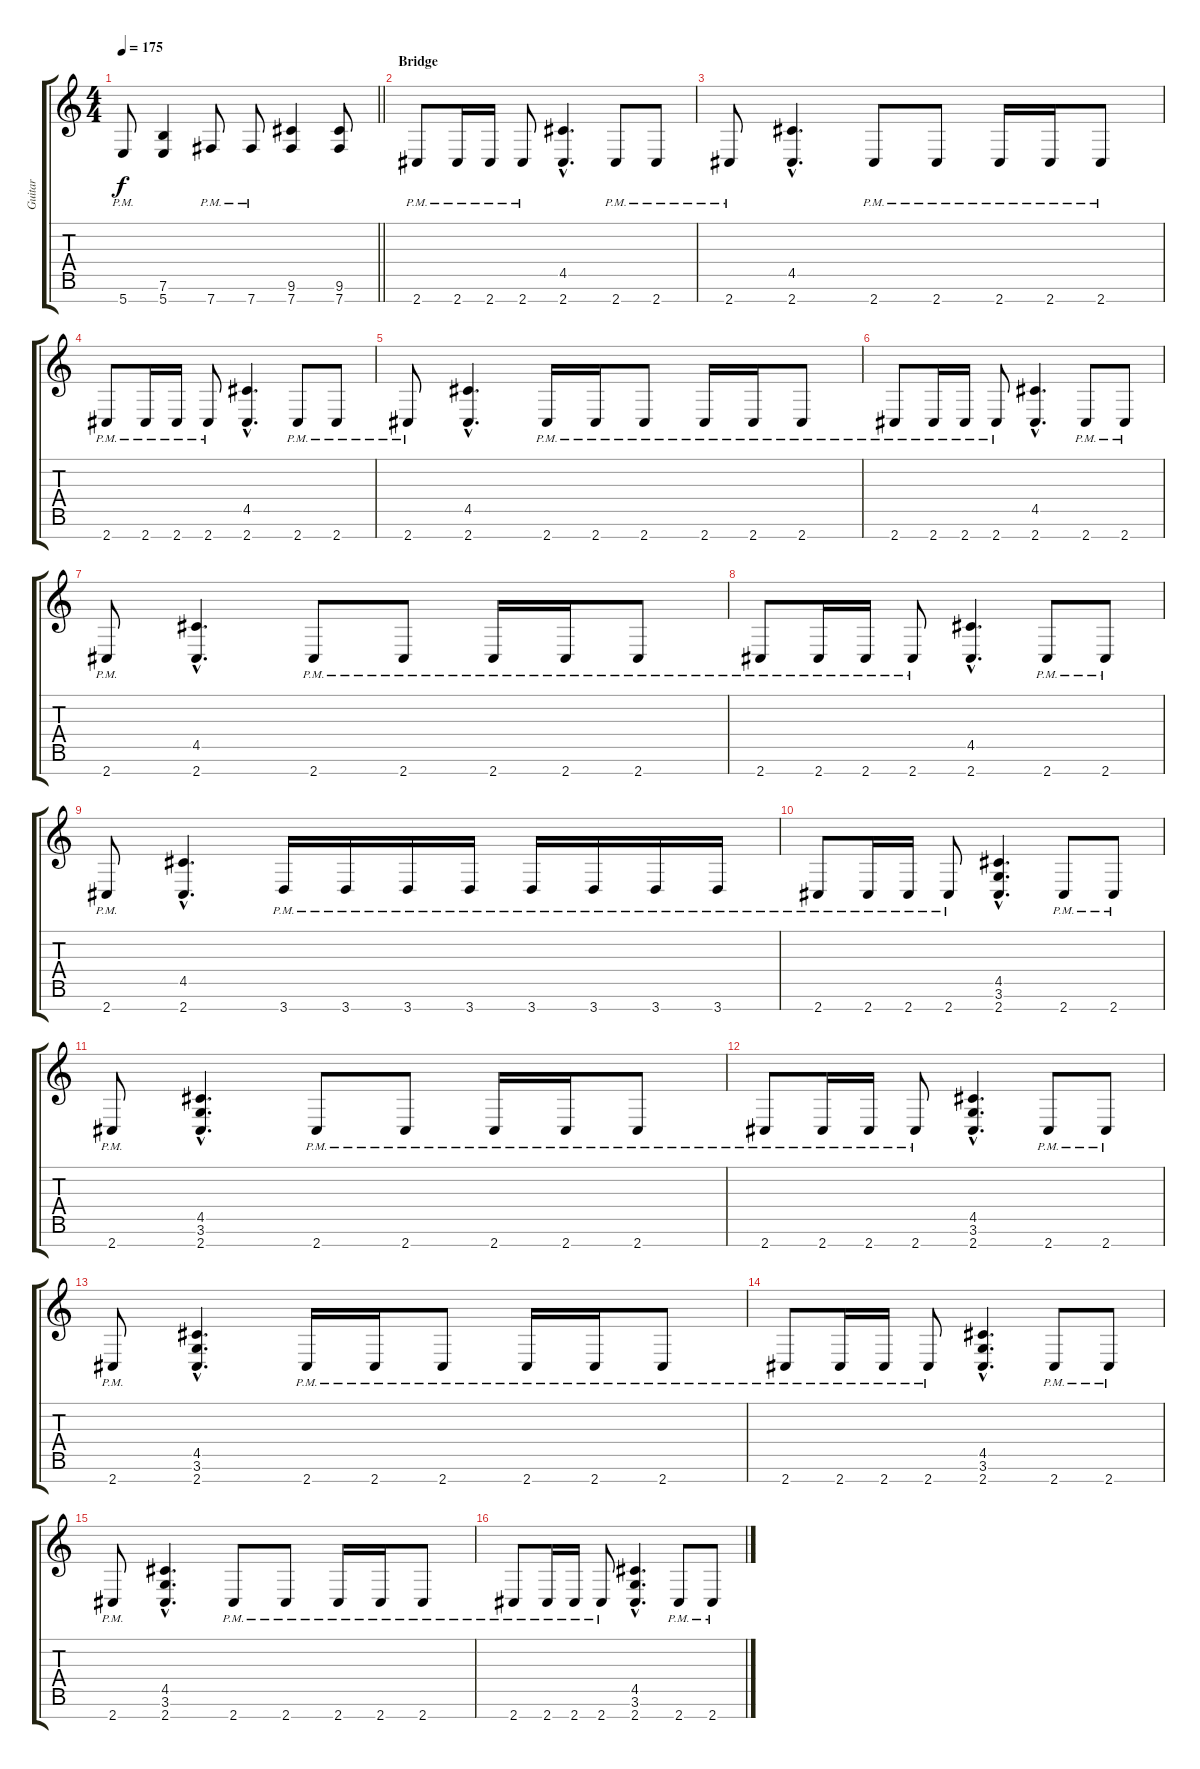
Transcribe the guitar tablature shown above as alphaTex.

\track ("Guitar" "Guitar") {instrument distortionguitar}
\staff {score tabs}
\tuning (E4 B3 G3 D3 A2 E2 B1) {hide}
\ts (4 4)
\tempo 175
\clef g2
\barLineRight lightlight
\ks c
5.7{pm}.8{dy f} (7.6 5.7).4 7.7{pm}.8 7.7{pm}.8 (9.6 7.7).4 (9.6 7.7).8 |
\section ("" "Bridge")
2.7{pm}.8 2.7{pm}.16 2.7{pm}.16 2.7{pm}.8 (4.5{hac} 2.7{hac}).4{d} 2.7{pm}.8 2.7{pm}.8 |
2.7{pm}.8 (4.5{hac} 2.7{hac}).4{d} 2.7{pm}.8 2.7{pm}.8 2.7{pm}.16 2.7{pm}.16 2.7{pm}.8 |
2.7{pm}.8 2.7{pm}.16 2.7{pm}.16 2.7{pm}.8 (4.5{hac} 2.7{hac}).4{d} 2.7{pm}.8 2.7{pm}.8 |
2.7{pm}.8 (4.5{hac} 2.7{hac}).4{d} 2.7{pm}.16 2.7{pm}.16 2.7{pm}.8 2.7{pm}.16 2.7{pm}.16 2.7{pm}.8 |
2.7{pm}.8 2.7{pm}.16 2.7{pm}.16 2.7{pm}.8 (4.5{hac} 2.7{hac}).4{d} 2.7{pm}.8 2.7{pm}.8 |
2.7{pm}.8 (4.5{hac} 2.7{hac}).4{d} 2.7{pm}.8 2.7{pm}.8 2.7{pm}.16 2.7{pm}.16 2.7{pm}.8 |
2.7{pm}.8 2.7{pm}.16 2.7{pm}.16 2.7{pm}.8 (4.5{hac} 2.7{hac}).4{d} 2.7{pm}.8 2.7{pm}.8 |
2.7{pm}.8 (4.5{hac} 2.7{hac}).4{d} 3.7{pm}.16 3.7{pm}.16 3.7{pm}.16 3.7{pm}.16 3.7{pm}.16 3.7{pm}.16 3.7{pm}.16 3.7{pm}.16 |
2.7{pm}.8 2.7{pm}.16 2.7{pm}.16 2.7{pm}.8 (4.5{hac} 3.6{hac} 2.7{hac}).4{d} 2.7{pm}.8 2.7{pm}.8 |
2.7{pm}.8 (4.5{hac} 3.6{hac} 2.7{hac}).4{d} 2.7{pm}.8 2.7{pm}.8 2.7{pm}.16 2.7{pm}.16 2.7{pm}.8 |
2.7{pm}.8 2.7{pm}.16 2.7{pm}.16 2.7{pm}.8 (4.5{hac} 3.6{hac} 2.7{hac}).4{d} 2.7{pm}.8 2.7{pm}.8 |
2.7{pm}.8 (4.5{hac} 3.6{hac} 2.7{hac}).4{d} 2.7{pm}.16 2.7{pm}.16 2.7{pm}.8 2.7{pm}.16 2.7{pm}.16 2.7{pm}.8 |
2.7{pm}.8 2.7{pm}.16 2.7{pm}.16 2.7{pm}.8 (4.5{hac} 3.6{hac} 2.7{hac}).4{d} 2.7{pm}.8 2.7{pm}.8 |
2.7{pm}.8 (4.5{hac} 3.6{hac} 2.7{hac}).4{d} 2.7{pm}.8 2.7{pm}.8 2.7{pm}.16 2.7{pm}.16 2.7{pm}.8 |
2.7{pm}.8 2.7{pm}.16 2.7{pm}.16 2.7{pm}.8 (4.5{hac} 3.6{hac} 2.7{hac}).4{d} 2.7{pm}.8 2.7{pm}.8
